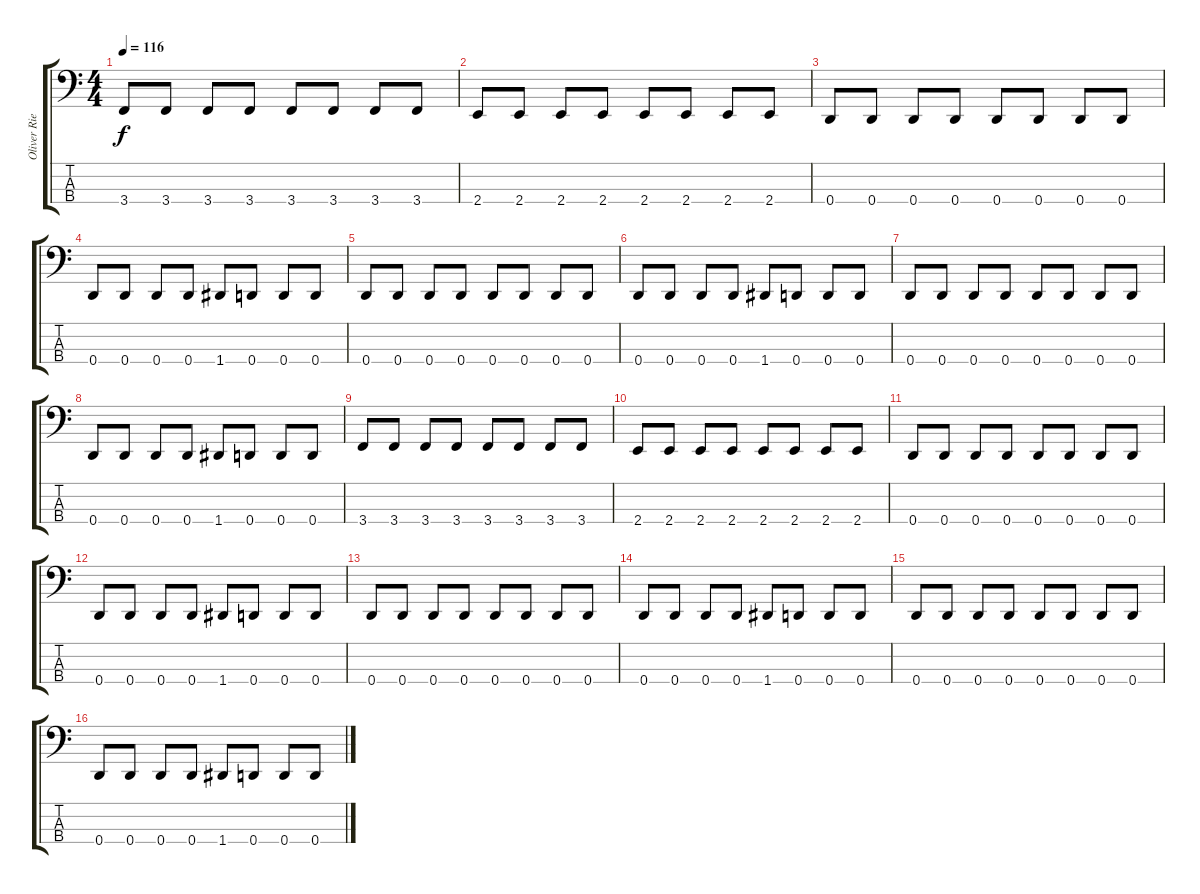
\track ("Oliver Riedel" "Oliver Rie") {instrument electricbassfinger}
\staff {score tabs}
\tuning (F2 C2 G1 D1) {hide}
\ts (4 4)
\tempo 116
\clef f4
\ks c
3.4.8{dy f} 3.4.8 3.4.8 3.4.8 3.4.8 3.4.8 3.4.8 3.4.8 |
2.4.8 2.4.8 2.4.8 2.4.8 2.4.8 2.4.8 2.4.8 2.4.8 |
0.4.8 0.4.8 0.4.8 0.4.8 0.4.8 0.4.8 0.4.8 0.4.8 |
0.4.8 0.4.8 0.4.8 0.4.8 1.4.8 0.4.8 0.4.8 0.4.8 |
0.4.8 0.4.8 0.4.8 0.4.8 0.4.8 0.4.8 0.4.8 0.4.8 |
0.4.8 0.4.8 0.4.8 0.4.8 1.4.8 0.4.8 0.4.8 0.4.8 |
0.4.8 0.4.8 0.4.8 0.4.8 0.4.8 0.4.8 0.4.8 0.4.8 |
0.4.8 0.4.8 0.4.8 0.4.8 1.4.8 0.4.8 0.4.8 0.4.8 |
3.4.8 3.4.8 3.4.8 3.4.8 3.4.8 3.4.8 3.4.8 3.4.8 |
2.4.8 2.4.8 2.4.8 2.4.8 2.4.8 2.4.8 2.4.8 2.4.8 |
0.4.8 0.4.8 0.4.8 0.4.8 0.4.8 0.4.8 0.4.8 0.4.8 |
0.4.8 0.4.8 0.4.8 0.4.8 1.4.8 0.4.8 0.4.8 0.4.8 |
0.4.8 0.4.8 0.4.8 0.4.8 0.4.8 0.4.8 0.4.8 0.4.8 |
0.4.8 0.4.8 0.4.8 0.4.8 1.4.8 0.4.8 0.4.8 0.4.8 |
0.4.8 0.4.8 0.4.8 0.4.8 0.4.8 0.4.8 0.4.8 0.4.8 |
0.4.8 0.4.8 0.4.8 0.4.8 1.4.8 0.4.8 0.4.8 0.4.8
